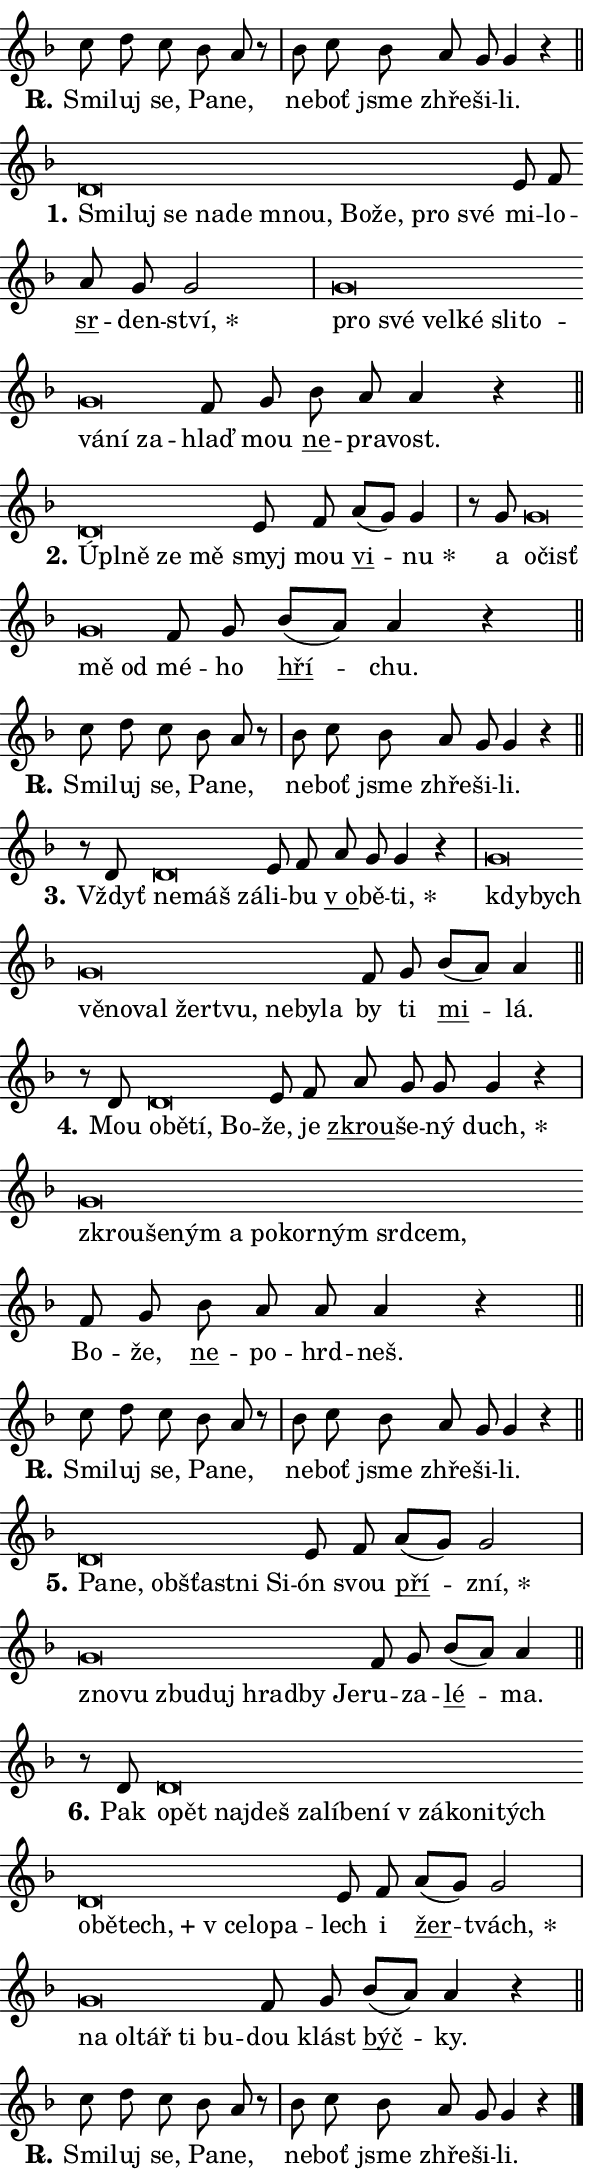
\version "2.24.0"
\header { tagline = "" }
\paper {
  indent = 0\cm
  top-margin = 0\cm
  right-margin = 0.13\cm % to fit lyric hyphens
  bottom-margin = 0\cm
  left-margin = 0\cm
  paper-width = 10\cm
  page-breaking = #ly:one-page-breaking
  system-system-spacing.basic-distance = #11
  score-system-spacing.basic-distance = #11
  ragged-last = ##f
}


%% Author: Thomas Morley
%% https://lists.gnu.org/archive/html/lilypond-user/2020-05/msg00002.html
#(define (line-position grob)
"Returns position of @var[grob} in current system:
   @code{'start}, if at first time-step
   @code{'end}, if at last time-step
   @code{'middle} otherwise
"
  (let* ((col (ly:item-get-column grob))
         (ln (ly:grob-object col 'left-neighbor))
         (rn (ly:grob-object col 'right-neighbor))
         (col-to-check-left (if (ly:grob? ln) ln col))
         (col-to-check-right (if (ly:grob? rn) rn col))
         (break-dir-left
           (and
             (ly:grob-property col-to-check-left 'non-musical #f)
             (ly:item-break-dir col-to-check-left)))
         (break-dir-right
           (and
             (ly:grob-property col-to-check-right 'non-musical #f)
             (ly:item-break-dir col-to-check-right))))
        (cond ((eqv? 1 break-dir-left) 'start)
              ((eqv? -1 break-dir-right) 'end)
              (else 'middle))))

#(define (tranparent-at-line-position vctor)
  (lambda (grob)
  "Relying on @code{line-position} select the relevant enry from @var{vctor}.
Used to determine transparency,"
    (case (line-position grob)
      ((end) (not (vector-ref vctor 0)))
      ((middle) (not (vector-ref vctor 1)))
      ((start) (not (vector-ref vctor 2))))))

noteHeadBreakVisibility =
#(define-music-function (break-visibility)(vector?)
"Makes @code{NoteHead}s transparent relying on @var{break-visibility}"
#{
  \override NoteHead.transparent =
    #(tranparent-at-line-position break-visibility)
#})

#(define delete-ledgers-for-transparent-note-heads
  (lambda (grob)
    "Reads whether a @code{NoteHead} is transparent.
If so this @code{NoteHead} is removed from @code{'note-heads} from
@var{grob}, which is supposed to be @code{LedgerLineSpanner}.
As a result ledgers are not printed for this @code{NoteHead}"
    (let* ((nhds-array (ly:grob-object grob 'note-heads))
           (nhds-list
             (if (ly:grob-array? nhds-array)
                 (ly:grob-array->list nhds-array)
                 '()))
           ;; Relies on the transparent-property being done before
           ;; Staff.LedgerLineSpanner.after-line-breaking is executed.
           ;; This is fragile ...
           (to-keep
             (remove
               (lambda (nhd)
                 (ly:grob-property nhd 'transparent #f))
               nhds-list)))
      ;; TODO find a better method to iterate over grob-arrays, similiar
      ;; to filter/remove etc for lists
      ;; For now rebuilt from scratch
      (set! (ly:grob-object grob 'note-heads)  '())
      (for-each
        (lambda (nhd)
          (ly:pointer-group-interface::add-grob grob 'note-heads nhd))
        to-keep))))

squashNotes = {
  \override NoteHead.X-extent = #'(-0.2 . 0.2)
  \override NoteHead.Y-extent = #'(-0.75 . 0)
  \override NoteHead.stencil =
    #(lambda (grob)
       (let ((pos (ly:grob-property grob 'staff-position)))
         (begin
           (if (< pos -7) (display "ERROR: Lower brevis then expected\n") (display ""))
           (if (<= pos -6) ly:text-interface::print ly:note-head::print))))
}
unSquashNotes = {
  \revert NoteHead.X-extent
  \revert NoteHead.Y-extent
  \revert NoteHead.stencil
}

hideNotes = \noteHeadBreakVisibility #begin-of-line-visible
unHideNotes = \noteHeadBreakVisibility #all-visible

% work-around for resetting accidentals
% https://lilypond.org/doc/v2.23/Documentation/notation/displaying-rhythms#unmetered-music
cadenzaMeasure = {
  \cadenzaOff
  \partial 1024 s1024
  \cadenzaOn
}

#(define-markup-command (accent layout props text) (markup?)
  "Underline accented syllable"
  (interpret-markup layout props
    #{\markup \override #'(offset . 4.3) \underline { #text }#}))

responsum = \markup \concat {
  "R" \hspace #-1.05 \path #0.1 #'((moveto 0 0.07) (lineto 0.9 0.8)) \hspace #0.05 "."
}

spaceSize = #0.6828661417322834 % exact space size for TeX Gyre Schola

\layout {
  \context {
    \Staff
    \remove "Time_signature_engraver"
    \override LedgerLineSpanner.after-line-breaking = #delete-ledgers-for-transparent-note-heads
  }
  \context {
    \Lyrics {
      \override LyricSpace.minimum-distance = \spaceSize
      \override LyricText.font-name = #"TeX Gyre Schola"
      \override LyricText.font-size = 1
      \override StanzaNumber.font-name = #"TeX Gyre Schola Bold"
      \override StanzaNumber.font-size = 1
    }
  }
  \context {
    \Score 
    \override NoteHead.text =
      #(lambda (grob) 
        (let ((pos (ly:grob-property grob 'staff-position)))
          #{\markup {
            \combine
              \halign #-0.55 \raise #(if (= pos -6) 0 0.5) \override #'(thickness . 2) \draw-line #'(3.2 . 0)
              \musicglyph "noteheads.sM1"
          }#}))
  }
}

% magnetic-lyrics.ily
%
%   written by
%     Jean Abou Samra <jean@abou-samra.fr>
%     Werner Lemberg <wl@gnu.org>
%
%   adapted by
%     Jiri Hon <jiri.hon@gmail.com>
%
% Version 2022-Apr-15

% https://www.mail-archive.com/lilypond-user@gnu.org/msg149350.html

#(define (Left_hyphen_pointer_engraver context)
   "Collect syllable-hyphen-syllable occurrences in lyrics and store
them in properties.  This engraver only looks to the left.  For
example, if the lyrics input is @code{foo -- bar}, it does the
following.

@itemize @bullet
@item
Set the @code{text} property of the @code{LyricHyphen} grob between
@q{foo} and @q{bar} to @code{foo}.

@item
Set the @code{left-hyphen} property of the @code{LyricText} grob with
text @q{foo} to the @code{LyricHyphen} grob between @q{foo} and
@q{bar}.
@end itemize

Use this auxiliary engraver in combination with the
@code{lyric-@/text::@/apply-@/magnetic-@/offset!} hook."
   (let ((hyphen #f)
         (text #f))
     (make-engraver
      (acknowledgers
       ((lyric-syllable-interface engraver grob source-engraver)
        (set! text grob)))
      (end-acknowledgers
       ((lyric-hyphen-interface engraver grob source-engraver)
        ;(when (not (grob::has-interface grob 'lyric-space-interface))
          (set! hyphen grob)));)
      ((stop-translation-timestep engraver)
       (when (and text hyphen)
         (ly:grob-set-object! text 'left-hyphen hyphen))
       (set! text #f)
       (set! hyphen #f)))))

#(define (lyric-text::apply-magnetic-offset! grob)
   "If the space between two syllables is less than the value in
property @code{LyricText@/.details@/.squash-threshold}, move the right
syllable to the left so that it gets concatenated with the left
syllable.

Use this function as a hook for
@code{LyricText@/.after-@/line-@/breaking} if the
@code{Left_@/hyphen_@/pointer_@/engraver} is active."
   (let ((hyphen (ly:grob-object grob 'left-hyphen #f)))
     (when hyphen
       (let ((left-text (ly:spanner-bound hyphen LEFT)))
         (when (grob::has-interface left-text 'lyric-syllable-interface)
           (let* ((common (ly:grob-common-refpoint grob left-text X))
                  (this-x-ext (ly:grob-extent grob common X))
                  (left-x-ext
                   (begin
                     ;; Trigger magnetism for left-text.
                     (ly:grob-property left-text 'after-line-breaking)
                     (ly:grob-extent left-text common X)))
                  ;; `delta` is the gap width between two syllables.
                  (delta (- (interval-start this-x-ext)
                            (interval-end left-x-ext)))
                  (details (ly:grob-property grob 'details))
                  (threshold (assoc-get 'squash-threshold details 0.2)))
             (when (< delta threshold)
               (let* (;; We have to manipulate the input text so that
                      ;; ligatures crossing syllable boundaries are not
                      ;; disabled.  For languages based on the Latin
                      ;; script this is essentially a beautification.
                      ;; However, for non-Western scripts it can be a
                      ;; necessity.
                      (lt (ly:grob-property left-text 'text))
                      (rt (ly:grob-property grob 'text))
                      (is-space (grob::has-interface hyphen 'lyric-space-interface))
                      (space (if is-space " " ""))
                      (extra-delta (if is-space spaceSize 0))
                      ;; Append new syllable.
                      (ltrt-space (if (and (string? lt) (string? rt))
                                (string-append lt space rt)
                                (make-concat-markup (list lt space rt))))
                      ;; Right-align `ltrt` to the right side.
                      (ltrt-space-markup (grob-interpret-markup
                               grob
                               (make-translate-markup
                                (cons (interval-length this-x-ext) 0)
                                (make-right-align-markup ltrt-space)))))
                 (begin
                   ;; Don't print `left-text`.
                   (ly:grob-set-property! left-text 'stencil #f)
                   ;; Set text and stencil (which holds all collected
                   ;; syllables so far) and shift it to the left.
                   (ly:grob-set-property! grob 'text ltrt-space)
                   (ly:grob-set-property! grob 'stencil ltrt-space-markup)
                   (ly:grob-translate-axis! grob (- (- delta extra-delta)) X))))))))))


#(define (lyric-hyphen::displace-bounds-first grob)
   ;; Make very sure this callback isn't triggered too early.
   (let ((left (ly:spanner-bound grob LEFT))
         (right (ly:spanner-bound grob RIGHT)))
     (ly:grob-property left 'after-line-breaking)
     (ly:grob-property right 'after-line-breaking)
     (ly:lyric-hyphen::print grob)))

squashThreshold = #0.4

\layout {
  \context {
    \Lyrics
    \consists #Left_hyphen_pointer_engraver
    \override LyricText.after-line-breaking =
      #lyric-text::apply-magnetic-offset!
    \override LyricHyphen.stencil = #lyric-hyphen::displace-bounds-first
    \override LyricText.details.squash-threshold = \squashThreshold
    \override LyricHyphen.minimum-distance = 0
    \override LyricHyphen.minimum-length = \squashThreshold
  }
}

squashText = \override LyricText.details.squash-threshold = 9999
unSquashText = \override LyricText.details.squash-threshold = \squashThreshold

leftText = \override LyricText.self-alignment-X = #LEFT
unLeftText = \revert LyricText.self-alignment-X

starOffset = #(lambda (grob) 
                (let ((x_offset (ly:self-alignment-interface::aligned-on-x-parent grob)))
                  (if (= x_offset 0) 0 (+ x_offset 1.2))))

star = #(define-music-function (syllable)(string?)
"Append star separator at the end of a syllable"
#{
  \once \override LyricText.X-offset = #starOffset
  \lyricmode { \markup {
    #syllable
    \override #'((font-name . "TeX Gyre Schola Bold")) \hspace #0.2 \lower #0.65 \larger "*"
  } }
#})

starAccent = #(define-music-function (syllable)(string?)
"Append star separator at the end of a syllable and make accent"
#{
  \once \override LyricText.X-offset = #starOffset
  \lyricmode { \markup {
    \accent #syllable
    \override #'((font-name . "TeX Gyre Schola Bold")) \hspace #0.2 \lower #0.65 \larger "*"
  } }
#})

breath = #(define-music-function (syllable)(string?)
"Append breathing indicator at the end of a syllable"
#{
  \lyricmode { \markup { #syllable "+" } }
#})

optionalBreath = #(define-music-function (syllable)(string?)
"Append optional breathing indicator at the end of a syllable"
#{
  \lyricmode { \markup { #syllable "(+)" } }
#})


\score {
    <<
        \new Voice = "melody" { \cadenzaOn \key f \major \relative { c''8 d c bes a r \cadenzaMeasure \bar "|" bes c bes \bar "" a g g4 r \cadenzaMeasure \bar "||" \break } }
        \new Lyrics \lyricsto "melody" { \lyricmode { \set stanza = \responsum
Smi -- luj se, Pa -- ne, ne -- boť jsme zhře -- ši -- li. } }
    >>
    \layout {}
}

\score {
    <<
        \new Voice = "melody" { \cadenzaOn \key f \major \relative { \squashNotes d'\breve*1/16 \hideNotes \breve*1/16 \bar "" \breve*1/16 \bar "" \breve*1/16 \bar "" \breve*1/16 \bar "" \breve*1/16 \bar "" \breve*1/16 \bar "" \breve*1/16 \bar "" \breve*1/16 \breve*1/16 \bar "" \unHideNotes \unSquashNotes e8 f \bar "" a g g2 \cadenzaMeasure \bar "|" \squashNotes g\breve*1/16 \hideNotes \breve*1/16 \bar "" \breve*1/16 \bar "" \breve*1/16 \bar "" \breve*1/16 \bar "" \breve*1/16 \bar "" \breve*1/16 \bar "" \breve*1/16 \breve*1/16 \bar "" \unHideNotes \unSquashNotes f8 g \bar "" bes a a4 r \cadenzaMeasure \bar "||" \break } }
        \new Lyrics \lyricsto "melody" { \lyricmode { \set stanza = "1."
\leftText Smi -- \squashText luj se na -- de mnou, Bo -- že, pro své \unLeftText \unSquashText mi -- lo -- \markup \accent sr -- den -- \star ství, \leftText pro \squashText své vel -- ké sli -- to -- vá -- ní za -- \unLeftText \unSquashText hlaď mou \markup \accent ne -- pra -- vost. } }
    >>
    \layout {}
}

\score {
    <<
        \new Voice = "melody" { \cadenzaOn \key f \major \relative { \squashNotes d'\breve*1/16 \hideNotes \breve*1/16 \bar "" \breve*1/16 \breve*1/16 \bar "" \unHideNotes \unSquashNotes e8 f \bar "" a[( g)] g4 \cadenzaMeasure \bar "|" r8 g \squashNotes g\breve*1/16 \hideNotes \breve*1/16 \bar "" \breve*1/16 \breve*1/16 \bar "" \unHideNotes \unSquashNotes f8 g \bar "" bes[( a)] a4 r \cadenzaMeasure \bar "||" \break } }
        \new Lyrics \lyricsto "melody" { \lyricmode { \set stanza = "2."
\leftText Úpl -- \squashText ně ze mě \unLeftText \unSquashText smyj mou \markup \accent vi -- \star nu a \leftText o -- \squashText čisť mě od \unLeftText \unSquashText mé -- ho \markup \accent hří -- chu. } }
    >>
    \layout {}
}

\score {
    <<
        \new Voice = "melody" { \cadenzaOn \key f \major \relative { c''8 d c bes a r \cadenzaMeasure \bar "|" bes c bes \bar "" a g g4 r \cadenzaMeasure \bar "||" \break } }
        \new Lyrics \lyricsto "melody" { \lyricmode { \set stanza = \responsum
Smi -- luj se, Pa -- ne, ne -- boť jsme zhře -- ši -- li. } }
    >>
    \layout {}
}

\score {
    <<
        \new Voice = "melody" { \cadenzaOn \key f \major \relative { r8 d' \squashNotes d\breve*1/16 \hideNotes \breve*1/16 \breve*1/16 \bar "" \unHideNotes \unSquashNotes e8 f \bar "" a g g4 r \cadenzaMeasure \bar "|" \squashNotes g\breve*1/16 \hideNotes \breve*1/16 \bar "" \breve*1/16 \bar "" \breve*1/16 \bar "" \breve*1/16 \bar "" \breve*1/16 \bar "" \breve*1/16 \bar "" \breve*1/16 \bar "" \breve*1/16 \breve*1/16 \bar "" \unHideNotes \unSquashNotes f8 g \bar "" bes[( a)] a4 \cadenzaMeasure \bar "||" \break } }
        \new Lyrics \lyricsto "melody" { \lyricmode { \set stanza = "3."
Vždyť \leftText ne -- \squashText máš zá -- \unLeftText \unSquashText li -- bu \markup \accent "v o" -- bě -- \star ti, \leftText kdy -- \squashText bych vě -- no -- val žer -- tvu, ne -- by -- la \unLeftText \unSquashText by ti \markup \accent mi -- lá. } }
    >>
    \layout {}
}

\score {
    <<
        \new Voice = "melody" { \cadenzaOn \key f \major \relative { r8 d' \squashNotes d\breve*1/16 \hideNotes \breve*1/16 \bar "" \breve*1/16 \breve*1/16 \bar "" \unHideNotes \unSquashNotes e8 f \bar "" a g g g4 r \cadenzaMeasure \bar "|" \squashNotes g\breve*1/16 \hideNotes \breve*1/16 \bar "" \breve*1/16 \bar "" \breve*1/16 \bar "" \breve*1/16 \bar "" \breve*1/16 \bar "" \breve*1/16 \bar "" \breve*1/16 \breve*1/16 \bar "" \unHideNotes \unSquashNotes f8 g \bar "" bes a a a4 r \cadenzaMeasure \bar "||" \break } }
        \new Lyrics \lyricsto "melody" { \lyricmode { \set stanza = "4."
Mou \leftText o -- \squashText bě -- tí, Bo -- \unLeftText \unSquashText že, je \markup \accent zkrou -- še -- ný \star duch, \leftText zkrou -- \squashText še -- ným a po -- kor -- ným srd -- cem, \unLeftText \unSquashText Bo -- že, \markup \accent ne -- po -- hrd -- neš. } }
    >>
    \layout {}
}

\score {
    <<
        \new Voice = "melody" { \cadenzaOn \key f \major \relative { c''8 d c bes a r \cadenzaMeasure \bar "|" bes c bes \bar "" a g g4 r \cadenzaMeasure \bar "||" \break } }
        \new Lyrics \lyricsto "melody" { \lyricmode { \set stanza = \responsum
Smi -- luj se, Pa -- ne, ne -- boť jsme zhře -- ši -- li. } }
    >>
    \layout {}
}

\score {
    <<
        \new Voice = "melody" { \cadenzaOn \key f \major \relative { \squashNotes d'\breve*1/16 \hideNotes \breve*1/16 \bar "" \breve*1/16 \bar "" \breve*1/16 \bar "" \breve*1/16 \breve*1/16 \bar "" \unHideNotes \unSquashNotes e8 f \bar "" a[( g)] g2 \cadenzaMeasure \bar "|" \squashNotes g\breve*1/16 \hideNotes \breve*1/16 \bar "" \breve*1/16 \bar "" \breve*1/16 \bar "" \breve*1/16 \bar "" \breve*1/16 \breve*1/16 \bar "" \unHideNotes \unSquashNotes f8 g \bar "" bes[( a)] a4 \cadenzaMeasure \bar "||" \break } }
        \new Lyrics \lyricsto "melody" { \lyricmode { \set stanza = "5."
\leftText Pa -- \squashText ne, ob -- šťast -- ni Si -- \unLeftText \unSquashText ón svou \markup \accent pří -- \star zní, \leftText zno -- \squashText vu zbu -- duj hrad -- by Je -- \unLeftText \unSquashText ru -- za -- \markup \accent lé -- ma. } }
    >>
    \layout {}
}

\score {
    <<
        \new Voice = "melody" { \cadenzaOn \key f \major \relative { r8 d' \squashNotes d\breve*1/16 \hideNotes \breve*1/16 \bar "" \breve*1/16 \bar "" \breve*1/16 \bar "" \breve*1/16 \bar "" \breve*1/16 \bar "" \breve*1/16 \bar "" \breve*1/16 \bar "" \breve*1/16 \bar "" \breve*1/16 \bar "" \breve*1/16 \bar "" \breve*1/16 \bar "" \breve*1/16 \bar "" \breve*1/16 \bar "" \breve*1/16 \bar "" \breve*1/16 \bar "" \breve*1/16 \breve*1/16 \bar "" \unHideNotes \unSquashNotes e8 f \bar "" a[( g)] g2 \cadenzaMeasure \bar "|" \squashNotes g\breve*1/16 \hideNotes \breve*1/16 \bar "" \breve*1/16 \bar "" \breve*1/16 \breve*1/16 \bar "" \unHideNotes \unSquashNotes f8 g \bar "" bes[( a)] a4 r \cadenzaMeasure \bar "||" \break } }
        \new Lyrics \lyricsto "melody" { \lyricmode { \set stanza = "6."
Pak \leftText o -- \squashText pět naj -- deš za -- lí -- be -- ní "v zá" -- ko -- ni -- tých o -- bě -- \breath "tech," "v ce" -- lo -- pa -- \unLeftText \unSquashText lech i \markup \accent žer -- \star tvách, \leftText na \squashText ol -- tář ti bu -- \unLeftText \unSquashText dou klást \markup \accent býč -- ky. } }
    >>
    \layout {}
}

\score {
    <<
        \new Voice = "melody" { \cadenzaOn \key f \major \relative { c''8 d c bes a r \cadenzaMeasure \bar "|" bes c bes \bar "" a g g4 r \cadenzaMeasure \bar "||" \break } \bar "|." }
        \new Lyrics \lyricsto "melody" { \lyricmode { \set stanza = \responsum
Smi -- luj se, Pa -- ne, ne -- boť jsme zhře -- ši -- li. } }
    >>
    \layout {}
}
